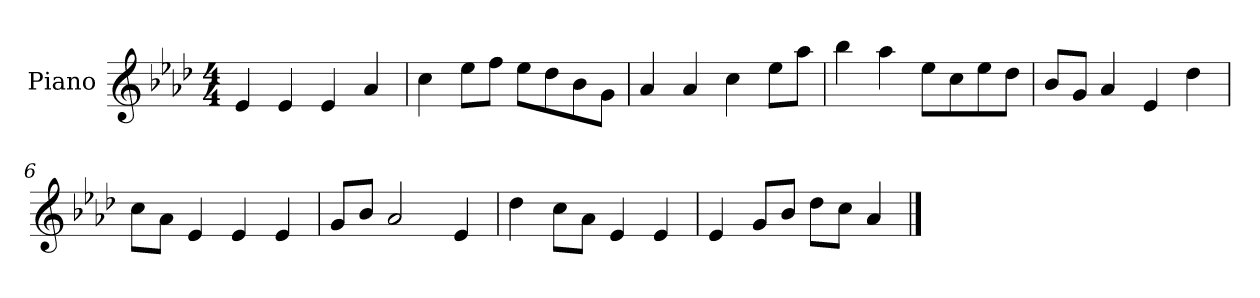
**kern
*part1
*staff1
*I"Piano
*I'P-no
*clefG2
*k[b-e-a-d-]
*M4/4
*MM90
=1
4e-/
4e-/
4e-/
4a-/
=2
4cc\
8ee-\L
8ff\J
8ee-\L
8dd-\
8b-\
8g\J
=3
4a-/
4a-/
4cc\
8ee-\L
8aa-\J
=4
4bb-\
4aa-\
8ee-\L
8cc\
8ee-\
8dd-\J
=5
8b-/L
8g/J
4a-/
4e-/
4dd-\
=6
8cc\L
8a-\J
4e-/
4e-/
4e-/
!!LO:LB:g=z
=7
8g/L
8b-/J
2a-/
4e-/
=8
4dd-\
8cc\L
8a-\J
4e-/
4e-/
=9
4e-/
8g/L
8b-/J
8dd-\L
8cc\J
4a-/
==
*-
